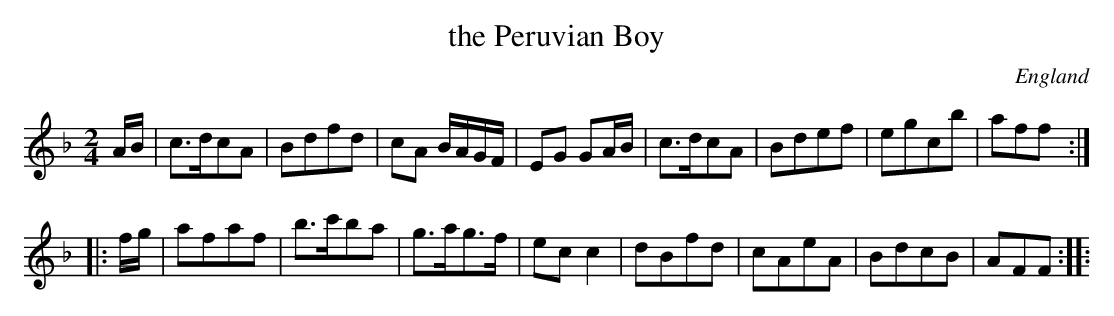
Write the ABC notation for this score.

X:1
T:the Peruvian Boy
L:1/8
M:2/4
O:England
K:F
A/B/  | \
c>dcA | Bdfd  | cA B/A/G/F/ | EG GA/B/ | \
c>dcA | Bdef  | egcb  | aff ::
f/g/ |\
afaf | b>c'ba | g>ag>f | ecc2 | \
dBfd | cAeA   | BdcB   | AFF ::
